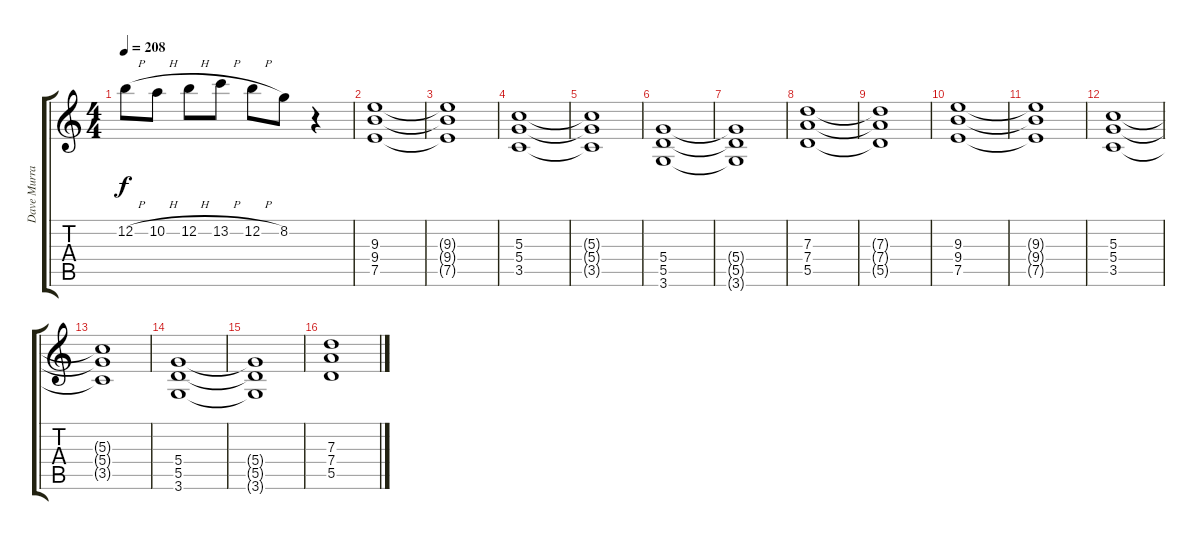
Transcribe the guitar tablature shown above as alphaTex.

\track ("Dave Murray" "Dave Murra") {instrument overdrivenguitar}
\staff {score tabs}
\tuning (E4 B3 G3 D3 A2 E2) {hide}
\ts (4 4)
\tempo 208
\clef g2
\ks c
12.2{h}.8{dy f} 10.2{h}.8 12.2{h}.8 13.2{h}.8 12.2{h}.8 8.2.8 r.4 |
(9.3 9.4 7.5).1 |
(9.3{t} 9.4{t} 7.5{t}).1 |
(5.3 5.4 3.5).1 |
(5.3{t} 5.4{t} 3.5{t}).1 |
(5.4 5.5 3.6).1 |
(5.4{t} 5.5{t} 3.6{t}).1 |
(7.3 7.4 5.5).1 |
(7.3{t} 7.4{t} 5.5{t}).1 |
(9.3 9.4 7.5).1 |
(9.3{t} 9.4{t} 7.5{t}).1 |
(5.3 5.4 3.5).1 |
(5.3{t} 5.4{t} 3.5{t}).1 |
(5.4 5.5 3.6).1 |
(5.4{t} 5.5{t} 3.6{t}).1 |
(7.3 7.4 5.5).1
